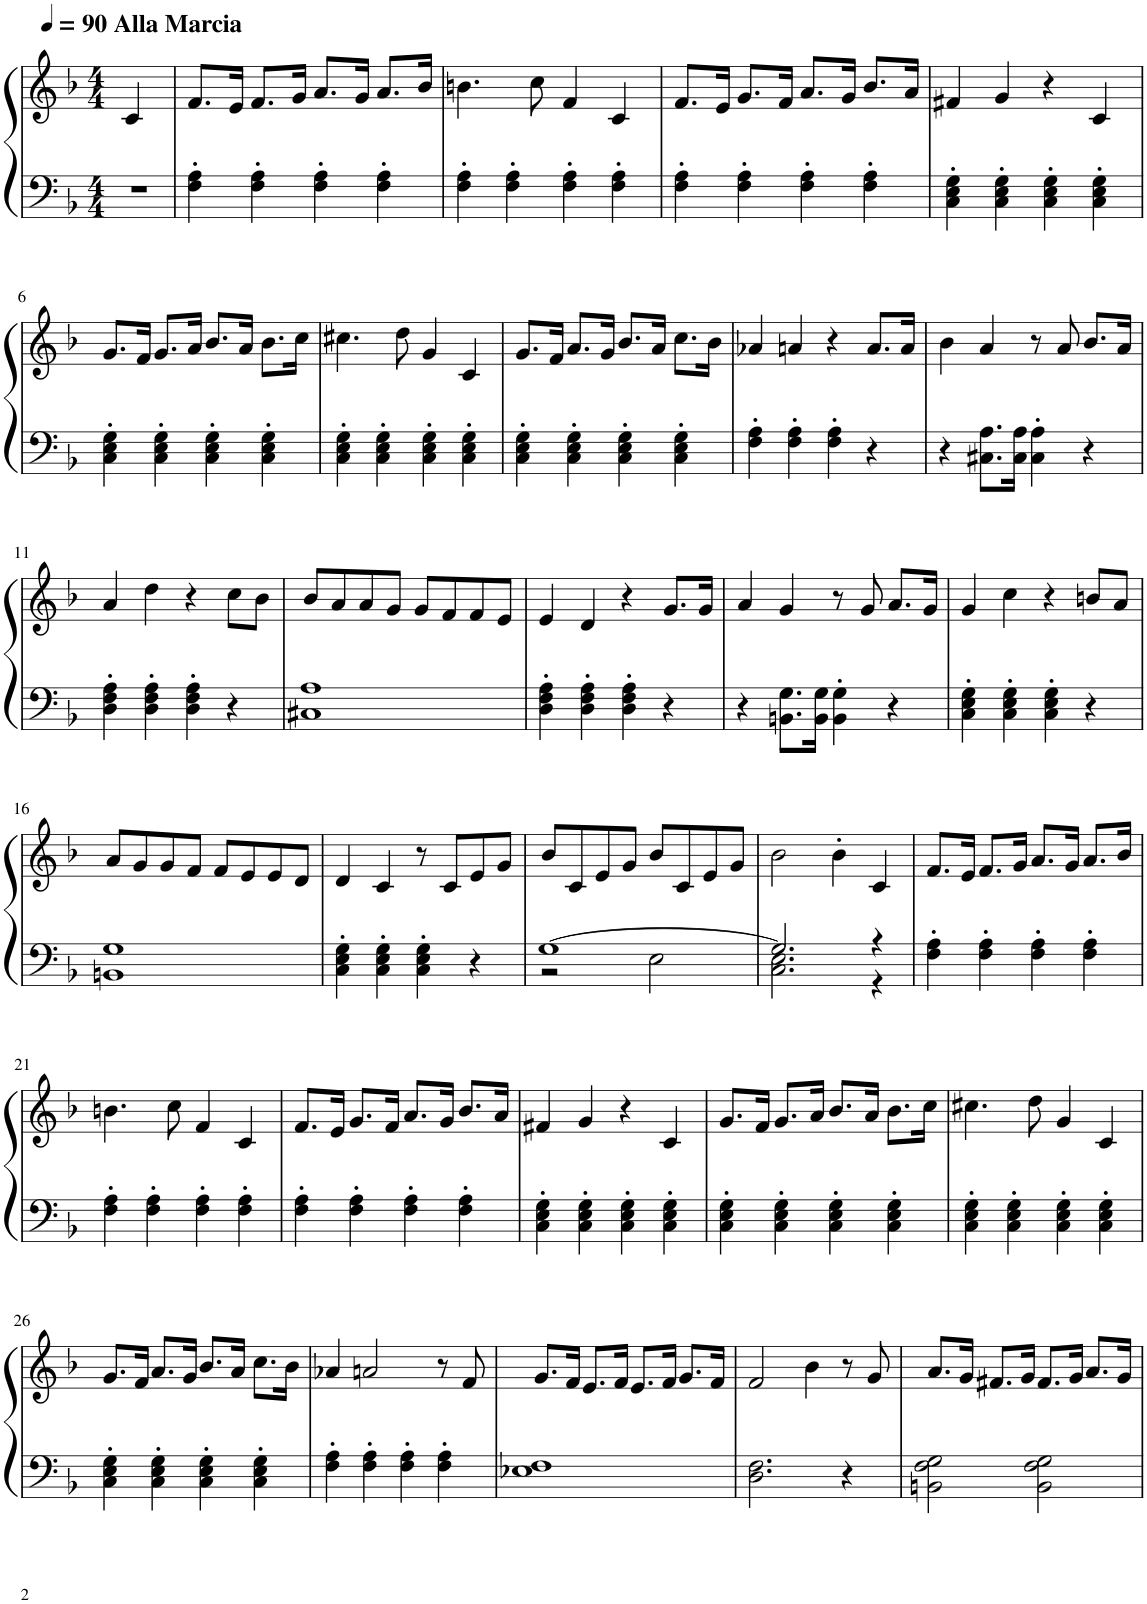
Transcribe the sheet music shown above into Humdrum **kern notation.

**kern	**kern
*part2	*part1
*staff2	*staff1
*I"Piano, Garriton Piano LH	*I"Piano
*I'Pno	*I'Pno
*clefF4	*clefG2
*k[b-]	*k[b-]
*M4/4	*M4/4
*MM90	*MM90
=1	=1
!	!LO:TX:a:B:t=Alla Marcia
1r	4c/
.	2.ryy
=2	=2
4F\' 4A\'	8.f/L
.	16e/Jk
4F\' 4A\'	8.f/L
.	16g/Jk
4F\' 4A\'	8.a/L
.	16g/Jk
4F\' 4A\'	8.a/L
.	16b-/Jk
=3	=3
4F\' 4A\'	4.bn\
4F\' 4A\'	.
.	8cc\
4F\' 4A\'	4f/
4F\' 4A\'	4c/
=4	=4
4F\' 4A\'	8.f/L
.	16e/Jk
4F\' 4A\'	8.g/L
.	16f/Jk
4F\' 4A\'	8.a/L
.	16g/Jk
4F\' 4A\'	8.b-/L
.	16a/Jk
=5	=5
4C\' 4E\' 4G\'	4f#X/
4C\' 4E\' 4G\'	4g/
4C\' 4E\' 4G\'	4r
4C\' 4E\' 4G\'	4c/
!!LO:LB:g=z
=6	=6
4C\' 4E\' 4G\'	8.g/L
.	16f/Jk
4C\' 4E\' 4G\'	8.g/L
.	16a/Jk
4C\' 4E\' 4G\'	8.b-/L
.	16a/Jk
4C\' 4E\' 4G\'	8.b-\L
.	16cc\Jk
=7	=7
4C\' 4E\' 4G\'	4.cc#X\
4C\' 4E\' 4G\'	.
.	8dd\
4C\' 4E\' 4G\'	4g/
4C\' 4E\' 4G\'	4c/
=8	=8
4C\' 4E\' 4G\'	8.g/L
.	16f/Jk
4C\' 4E\' 4G\'	8.a/L
.	16g/Jk
4C\' 4E\' 4G\'	8.b-/L
.	16a/Jk
4C\' 4E\' 4G\'	8.cc\L
.	16b-\Jk
=9	=9
4F\' 4A\'	4a-X/
4F\' 4A\'	4an/
4F\' 4A\'	4r
4r	8.a/L
.	16a/Jk
=10	=10
4r	4b-\
8.C#X\ 8.A\L	4a/
16C#\ 16A\Jk	.
4C#\' 4A\'	8r
.	8a/
4r	8.b-/L
.	16a/Jk
!!LO:LB:g=z
=11	=11
4D\' 4F\' 4A\'	4a/
4D\' 4F\' 4A\'	4dd\
4D\' 4F\' 4A\'	4r
4r	8cc\L
.	8b-\J
=12	=12
1C#X 1A	8b-/L
.	8a/
.	8a/
.	8g/J
.	8g/L
.	8f/
.	8f/
.	8e/J
=13	=13
4D\' 4F\' 4A\'	4e/
4D\' 4F\' 4A\'	4d/
4D\' 4F\' 4A\'	4r
4r	8.g/L
.	16g/Jk
=14	=14
4r	4a/
8.BBn\ 8.G\L	4g/
16BB\ 16G\Jk	.
4BB\' 4G\'	8r
.	8g/
4r	8.a/L
.	16g/Jk
=15	=15
4C\' 4E\' 4G\'	4g/
4C\' 4E\' 4G\'	4cc\
4C\' 4E\' 4G\'	4r
4r	8bn/L
.	8a/J
!!LO:LB:g=z
=16	=16
1BBn 1G	8a/L
.	8g/
.	8g/
.	8f/J
.	8f/L
.	8e/
.	8e/
.	8d/J
=17	=17
4C\' 4E\' 4G\'	4d/
4C\' 4E\' 4G\'	4c/
4C\' 4E\' 4G\'	8r
.	8c/L
4r	8e/
.	8g/J
=18	=18
*^	*
[1G	2r	8b-/L
.	.	8c/
.	.	8e/
.	.	8g/J
.	2E\	8b-/L
.	.	8c/
.	.	8e/
.	.	8g/J
=19	=19	=19
2.G/]	2.C\ 2.E\	2b-\
.	.	4b-'\
4r	4r	4c/
*v	*v	*
=20	=20
4F\' 4A\'	8.f/L
.	16e/Jk
4F\' 4A\'	8.f/L
.	16g/Jk
4F\' 4A\'	8.a/L
.	16g/Jk
4F\' 4A\'	8.a/L
.	16b-/Jk
!!LO:LB:g=z
=21	=21
4F\' 4A\'	4.bn\
4F\' 4A\'	.
.	8cc\
4F\' 4A\'	4f/
4F\' 4A\'	4c/
=22	=22
4F\' 4A\'	8.f/L
.	16e/Jk
4F\' 4A\'	8.g/L
.	16f/Jk
4F\' 4A\'	8.a/L
.	16g/Jk
4F\' 4A\'	8.b-/L
.	16a/Jk
=23	=23
4C\' 4E\' 4G\'	4f#X/
4C\' 4E\' 4G\'	4g/
4C\' 4E\' 4G\'	4r
4C\' 4E\' 4G\'	4c/
=24	=24
4C\' 4E\' 4G\'	8.g/L
.	16f/Jk
4C\' 4E\' 4G\'	8.g/L
.	16a/Jk
4C\' 4E\' 4G\'	8.b-/L
.	16a/Jk
4C\' 4E\' 4G\'	8.b-\L
.	16cc\Jk
=25	=25
4C\' 4E\' 4G\'	4.cc#X\
4C\' 4E\' 4G\'	.
.	8dd\
4C\' 4E\' 4G\'	4g/
4C\' 4E\' 4G\'	4c/
!!LO:LB:g=z
=26	=26
4C\' 4E\' 4G\'	8.g/L
.	16f/Jk
4C\' 4E\' 4G\'	8.a/L
.	16g/Jk
4C\' 4E\' 4G\'	8.b-/L
.	16a/Jk
4C\' 4E\' 4G\'	8.cc\L
.	16b-\Jk
=27	=27
4F\' 4A\'	4a-X/
4F\' 4A\'	2an/
4F\' 4A\'	.
4F\' 4A\'	8r
.	8f/
=28	=28
1E-X 1F	8.g/L
.	16f/Jk
.	8.e/L
.	16f/Jk
.	8.e/L
.	16f/Jk
.	8.g/L
.	16f/Jk
=29	=29
2.D\ 2.F\	2f/
.	4b-\
4r	8r
.	8g/
=30	=30
2BBn\ 2F\ 2G\	8.a/L
.	16g/Jk
.	8.f#X/L
.	16g/Jk
2BB\ 2F\ 2G\	8.f#/L
.	16g/Jk
.	8.a/L
.	16g/Jk
=	=
*-	*-
